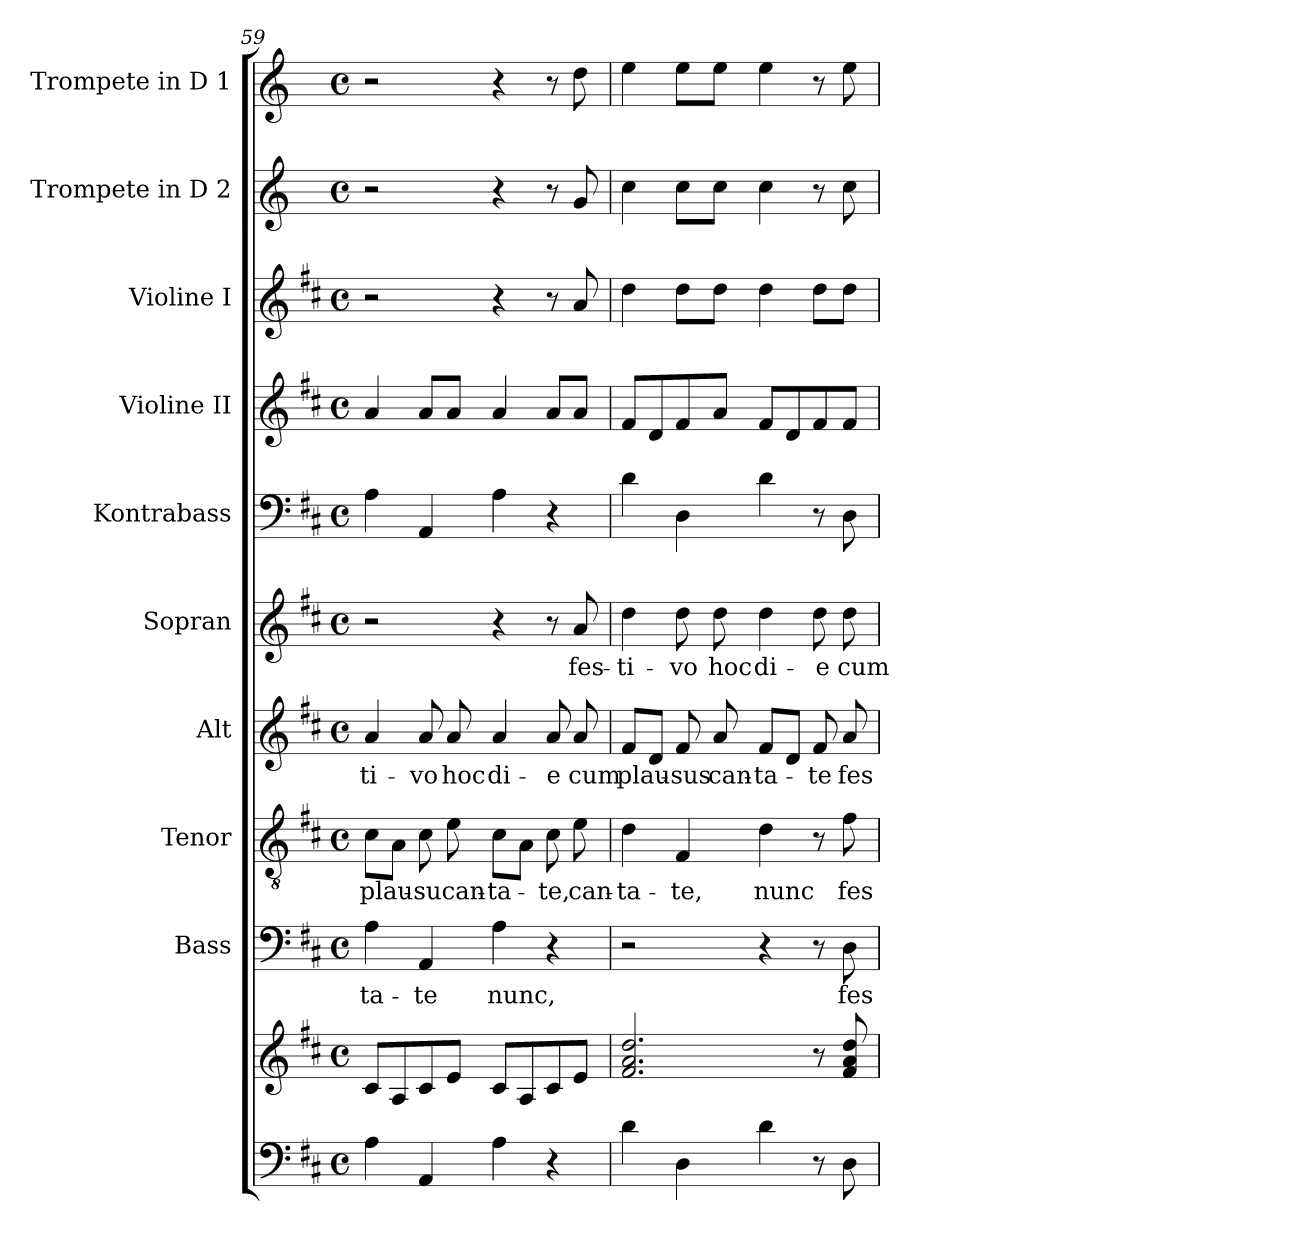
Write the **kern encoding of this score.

**kern	**kern	**kern	**text	**kern	**text	**kern	**text	**kern	**text	**kern	**kern	**kern	**kern	**kern
*part10	*part10	*part9	*part9	*part8	*part8	*part7	*part7	*part6	*part6	*part5	*part4	*part3	*part2	*part1
*staff11	*staff10	*staff9	*staff9	*staff8	*staff8	*staff7	*staff7	*staff6	*staff6	*staff5	*staff4	*staff3	*staff2	*staff1
*	*	*I"Bass	*	*I"Tenor	*	*I"Alt	*	*I"Sopran	*	*I"Kontrabass	*I"Violine II	*I"Violine I	*I"Trompete in D 2	*I"Trompete in D 1
*	*	*I'B.	*	*I'T.	*	*I'A.	*	*I'S.	*	*I'Kb.	*I'Vl. II	*I'Vl. I	*I'Trp. D 2	*I'Trp. D 1
*clefF4	*clefG2	*clefF4	*	*clefGv2	*	*clefG2	*	*clefG2	*	*clefF4	*clefG2	*clefG2	*clefG2	*clefG2
*	*	*	*	*	*	*	*	*	*	*ITrd7c12	*	*	*ITrd-1c-2	*ITrd-1c-2
*k[f#c#]	*k[f#c#]	*k[f#c#]	*	*k[f#c#]	*	*k[f#c#]	*	*k[f#c#]	*	*k[f#c#]	*k[f#c#]	*k[f#c#]	*k[f#c#]	*k[f#c#]
*D:	*D:	*D:	*	*D:	*	*D:	*	*D:	*	*D:	*D:	*D:	*D:	*D:
*M4/4	*M4/4	*M4/4	*	*M4/4	*	*M4/4	*	*M4/4	*	*M4/4	*M4/4	*M4/4	*M4/4	*M4/4
*met(c)	*met(c)	*met(c)	*	*met(c)	*	*met(c)	*	*met(c)	*	*met(c)	*met(c)	*met(c)	*met(c)	*met(c)
=59	=59	=59	=59	=59	=59	=59	=59	=59	=59	=59	=59	=59	=59	=59
!	!	!	!LO:LY:b	!	!LO:LY:b	!	!LO:LY:b	!	!	!	!	!	!	!
4A\	8c#/L	4A\	-ta-	8c#\L	plau-	4a/	-ti-	2r	.	4AA\	4a/	2r	2r	2r
.	8A/	.	.	8A\J	.	.	.	.	.	.	.	.	.	.
!	!	!	!LO:LY:b	!	!LO:LY:b	!	!LO:LY:b	!	!	!	!	!	!	!
4AA/	8c#/	4AA/	-te	8c#\	-su	8a/	-vo	.	.	4AAA/	8a/L	.	.	.
!	!	!	!	!	!LO:LY:b	!	!LO:LY:b	!	!	!	!	!	!	!
.	8e/J	.	.	8e\	can-	8a/	hoc	.	.	.	8a/J	.	.	.
!	!	!	!LO:LY:b	!	!LO:LY:b	!	!LO:LY:b	!	!	!	!	!	!	!
4A\	8c#/L	4A\	nunc,	8c#\L	-ta-	4a/	di-	4r	.	4AA\	4a/	4r	4r	4r
.	8A/	.	.	8A\J	.	.	.	.	.	.	.	.	.	.
!	!	!	!	!	!LO:LY:b	!	!LO:LY:b	!	!	!	!	!	!	!
4r	8c#/	4r	.	8c#\	-te,	8a/	-e	8r	.	4r	8a/L	8r	8r	8r
!	!	!	!	!	!LO:LY:b	!	!LO:LY:b	!	!LO:LY:b	!	!	!	!	!
.	8e/J	.	.	8e\	can-	8a/	cum	8a/	fes-	.	8a/J	8a/	8a/	8ee\
!!LO:PB:g=z
=60	=60	=60	=60	=60	=60	=60	=60	=60	=60	=60	=60	=60	=60	=60
!	!	!	!	!	!LO:LY:b	!	!LO:LY:b	!	!LO:LY:b	!	!	!	!	!
4d\	2.f#/ 2.a/ 2.dd/	2r	.	4d\	-ta-	8f#/L	plau-	4dd\	-ti-	4D\	8f#/L	4dd\	4dd\	4ff#\
.	.	.	.	.	.	8d/J	.	.	.	.	8d/	.	.	.
!	!	!	!	!	!LO:LY:b	!	!LO:LY:b	!	!LO:LY:b	!	!	!	!	!
4D\	.	.	.	4F#/	-te,	8f#/	-sus	8dd\	-vo	4DD\	8f#/	8dd\L	8dd\L	8ff#\L
!	!	!	!	!	!	!	!LO:LY:b	!	!LO:LY:b	!	!	!	!	!
.	.	.	.	.	.	8a/	can-	8dd\	hoc	.	8a/J	8dd\J	8dd\J	8ff#\J
!	!	!	!	!	!LO:LY:b	!	!LO:LY:b	!	!LO:LY:b	!	!	!	!	!
4d\	.	4r	.	4d\	nunc	8f#/L	-ta-	4dd\	di-	4D\	8f#/L	4dd\	4dd\	4ff#\
.	.	.	.	.	.	8d/J	.	.	.	.	8d/	.	.	.
!	!	!	!	!	!	!	!LO:LY:b	!	!LO:LY:b	!	!	!	!	!
8r	8r	8r	.	8r	.	8f#/	-te	8dd\	-e	8r	8f#/	8dd\L	8r	8r
!	!	!	!LO:LY:b	!	!LO:LY:b	!	!LO:LY:b	!	!LO:LY:b	!	!	!	!	!
8D\	8f#/ 8a/ 8dd/	8D\	fes-	8f#\	fes-	8a/	fes-	8dd\	cum	8DD\	8f#/J	8dd\J	8dd\	8ff#\
=	=	=	=	=	=	=	=	=	=	=	=	=	=	=
*-	*-	*-	*-	*-	*-	*-	*-	*-	*-	*-	*-	*-	*-	*-
